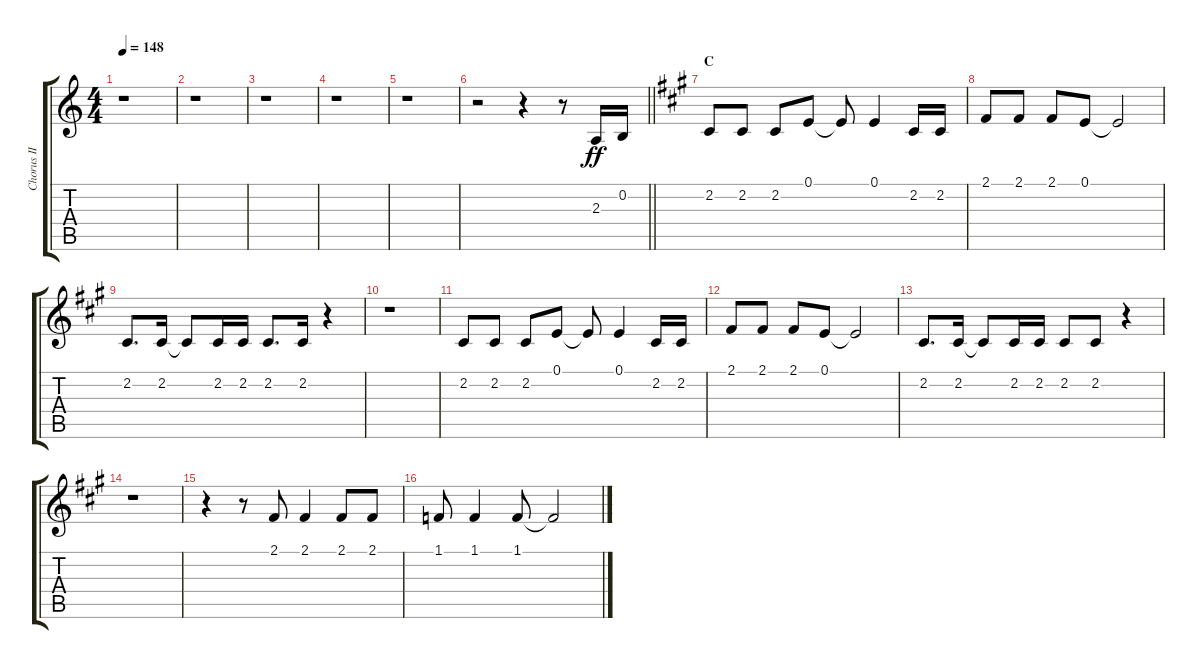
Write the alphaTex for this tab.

\track ("Chorus II" "Chorus II") {instrument voiceoohs}
\staff {score tabs}
\tuning (E4 B3 G3 D3 A2 E2) {hide}
\ts (4 4)
\tempo 148
\clef g2
\ks c
r.1{dy ff} |
r.1 |
r.1 |
r.1 |
r.1 |
\barLineRight lightlight
r.2 r.4 r.8 2.3.16 0.2.16 |
\section ("" "C")
\ks a
2.2.8 2.2.8 2.2.8 0.1.8 0.1{t}.8 0.1.4 2.2.16 2.2.16 |
2.1.8 2.1.8 2.1.8 0.1.8 0.1{t}.2 |
2.2.8{d} 2.2.16 2.2{t}.8 2.2.16 2.2.16 2.2.8{d} 2.2.16 r.4 |
r.1 |
2.2.8 2.2.8 2.2.8 0.1.8 0.1{t}.8 0.1.4 2.2.16 2.2.16 |
2.1.8 2.1.8 2.1.8 0.1.8 0.1{t}.2 |
2.2.8{d} 2.2.16 2.2{t}.8 2.2.16 2.2.16 2.2.8 2.2.8 r.4 |
r.1 |
r.4 r.8 2.1.8 2.1.4 2.1.8 2.1.8 |
1.1.8 1.1.4 1.1.8 1.1{t}.2
